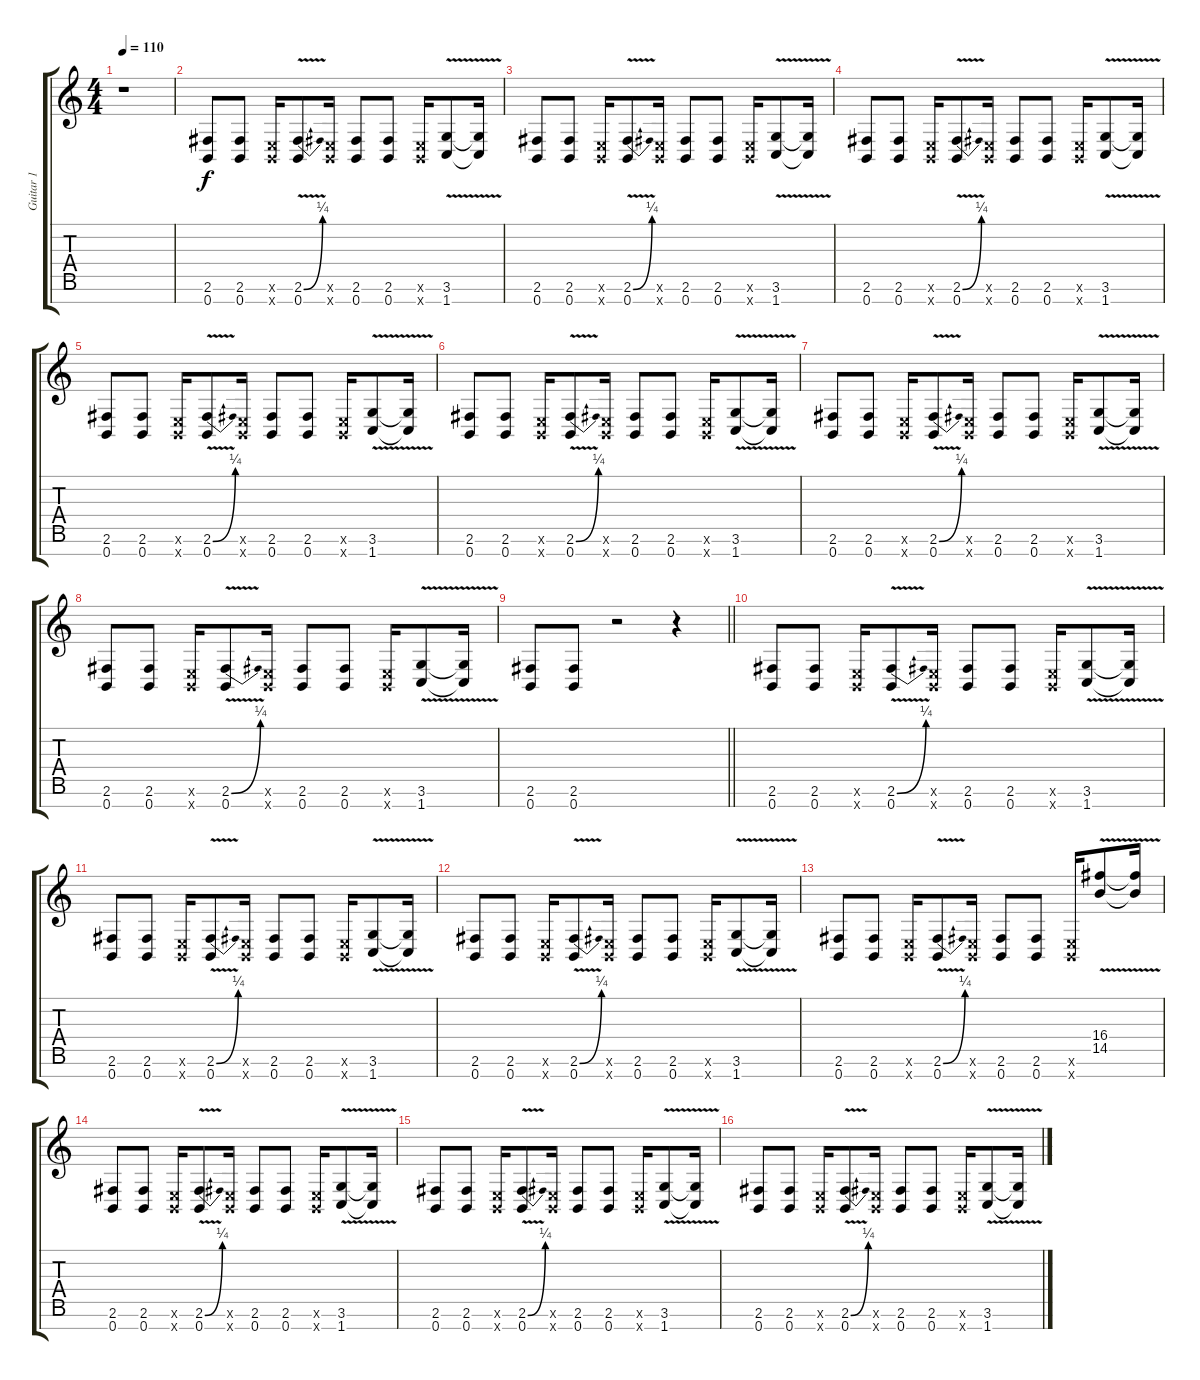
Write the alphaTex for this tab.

\track ("Guitar 1" "Guitar 1") {instrument distortionguitar}
\staff {score tabs}
\tuning (E4 B3 G3 D3 A2 E2 B1) {hide}
\ts (4 4)
\tempo 110
\clef g2
\ks c
r.1{dy f instrument distortionguitar} |
(2.6 0.7).8 (2.6 0.7).8 (0.6{x} 0.7{x}).16 (2.6{be (bend 0 0 60 1) v} 0.7).8 (0.6{x} 0.7{x}).16 (2.6 0.7).8 (2.6 0.7).8 (0.6{x} 0.7{x}).16 (3.6{v} 1.7{v}).8 (3.6{t} 1.7{t}).16 |
(2.6 0.7).8 (2.6 0.7).8 (0.6{x} 0.7{x}).16 (2.6{be (bend 0 0 60 1) v} 0.7).8 (0.6{x} 0.7{x}).16 (2.6 0.7).8 (2.6 0.7).8 (0.6{x} 0.7{x}).16 (3.6{v} 1.7{v}).8 (3.6{t} 1.7{t}).16 |
(2.6 0.7).8 (2.6 0.7).8 (0.6{x} 0.7{x}).16 (2.6{be (bend 0 0 60 1) v} 0.7).8 (0.6{x} 0.7{x}).16 (2.6 0.7).8 (2.6 0.7).8 (0.6{x} 0.7{x}).16 (3.6{v} 1.7{v}).8 (3.6{t} 1.7{t}).16 |
(2.6 0.7).8 (2.6 0.7).8 (0.6{x} 0.7{x}).16 (2.6{be (bend 0 0 60 1) v} 0.7).8 (0.6{x} 0.7{x}).16 (2.6 0.7).8 (2.6 0.7).8 (0.6{x} 0.7{x}).16 (3.6{v} 1.7{v}).8 (3.6{t} 1.7{t}).16 |
(2.6 0.7).8 (2.6 0.7).8 (0.6{x} 0.7{x}).16 (2.6{be (bend 0 0 60 1) v} 0.7).8 (0.6{x} 0.7{x}).16 (2.6 0.7).8 (2.6 0.7).8 (0.6{x} 0.7{x}).16 (3.6{v} 1.7{v}).8 (3.6{t} 1.7{t}).16 |
(2.6 0.7).8 (2.6 0.7).8 (0.6{x} 0.7{x}).16 (2.6{be (bend 0 0 60 1) v} 0.7).8 (0.6{x} 0.7{x}).16 (2.6 0.7).8 (2.6 0.7).8 (0.6{x} 0.7{x}).16 (3.6{v} 1.7{v}).8 (3.6{t} 1.7{t}).16 |
(2.6 0.7).8 (2.6 0.7).8 (0.6{x} 0.7{x}).16 (2.6{be (bend 0 0 60 1) v} 0.7).8 (0.6{x} 0.7{x}).16 (2.6 0.7).8 (2.6 0.7).8 (0.6{x} 0.7{x}).16 (3.6{v} 1.7{v}).8 (3.6{t} 1.7{t}).16 |
\barLineRight lightlight
(2.6 0.7).8 (2.6 0.7).8 r.2 r.4 |
(2.6 0.7).8 (2.6 0.7).8 (0.6{x} 0.7{x}).16 (2.6{be (bend 0 0 60 1) v} 0.7).8 (0.6{x} 0.7{x}).16 (2.6 0.7).8 (2.6 0.7).8 (0.6{x} 0.7{x}).16 (3.6{v} 1.7{v}).8 (3.6{t} 1.7{t}).16 |
(2.6 0.7).8 (2.6 0.7).8 (0.6{x} 0.7{x}).16 (2.6{be (bend 0 0 60 1) v} 0.7).8 (0.6{x} 0.7{x}).16 (2.6 0.7).8 (2.6 0.7).8 (0.6{x} 0.7{x}).16 (3.6{v} 1.7{v}).8 (3.6{t} 1.7{t}).16 |
(2.6 0.7).8 (2.6 0.7).8 (0.6{x} 0.7{x}).16 (2.6{be (bend 0 0 60 1) v} 0.7).8 (0.6{x} 0.7{x}).16 (2.6 0.7).8 (2.6 0.7).8 (0.6{x} 0.7{x}).16 (3.6{v} 1.7{v}).8 (3.6{t} 1.7{t}).16 |
(2.6 0.7).8 (2.6 0.7).8 (0.6{x} 0.7{x}).16 (2.6{be (bend 0 0 60 1) v} 0.7).8 (0.6{x} 0.7{x}).16 (2.6 0.7).8 (2.6 0.7).8 (0.6{x} 0.7{x}).16 (16.4{v} 14.5{v}).8 (16.4{t} 14.5{t}).16 |
(2.6 0.7).8 (2.6 0.7).8 (0.6{x} 0.7{x}).16 (2.6{be (bend 0 0 60 1) v} 0.7).8 (0.6{x} 0.7{x}).16 (2.6 0.7).8 (2.6 0.7).8 (0.6{x} 0.7{x}).16 (3.6{v} 1.7{v}).8 (3.6{t} 1.7{t}).16 |
(2.6 0.7).8 (2.6 0.7).8 (0.6{x} 0.7{x}).16 (2.6{be (bend 0 0 60 1) v} 0.7).8 (0.6{x} 0.7{x}).16 (2.6 0.7).8 (2.6 0.7).8 (0.6{x} 0.7{x}).16 (3.6{v} 1.7{v}).8 (3.6{t} 1.7{t}).16 |
(2.6 0.7).8 (2.6 0.7).8 (0.6{x} 0.7{x}).16 (2.6{be (bend 0 0 60 1) v} 0.7).8 (0.6{x} 0.7{x}).16 (2.6 0.7).8 (2.6 0.7).8 (0.6{x} 0.7{x}).16 (3.6{v} 1.7{v}).8 (3.6{t} 1.7{t}).16
